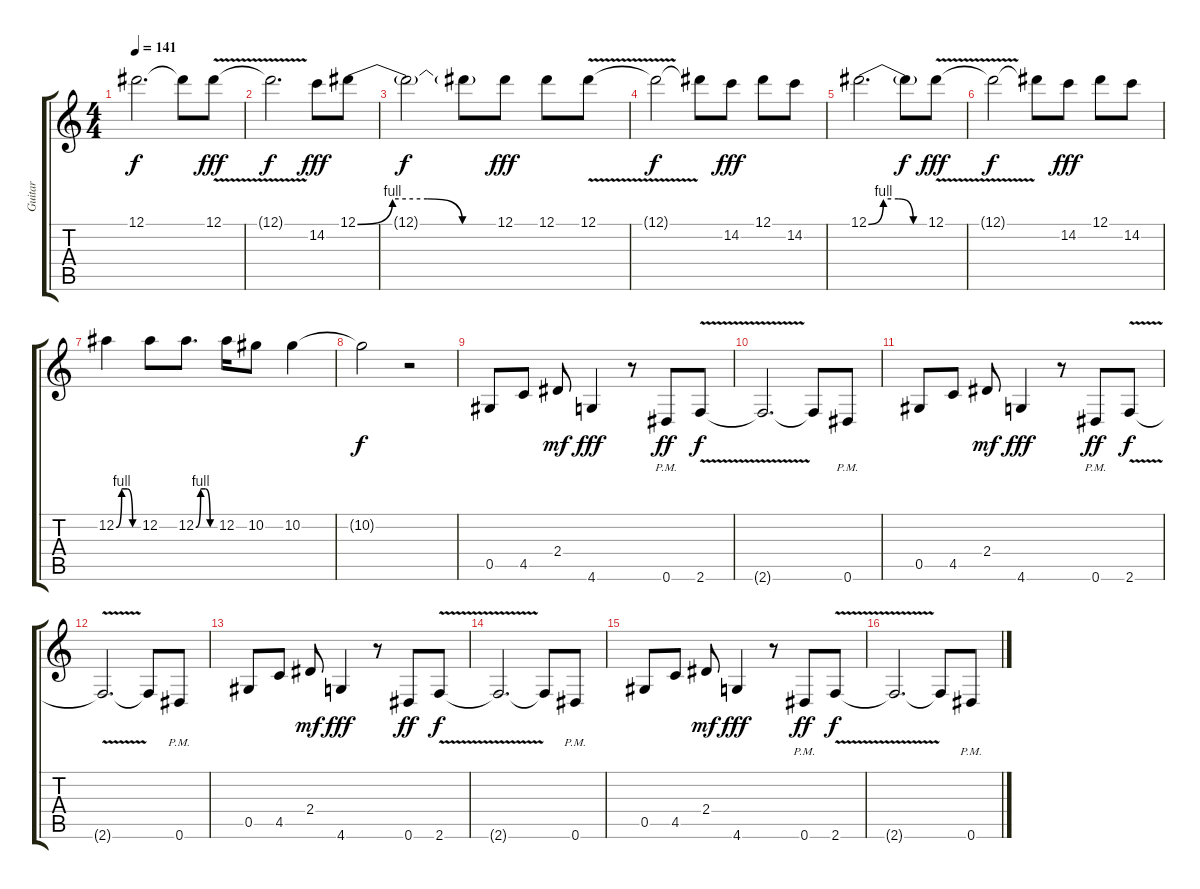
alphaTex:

\track ("Guitar" "Guitar") {instrument overdrivenguitar}
\staff {score tabs}
\tuning (Eb4 Bb3 Gb3 Db3 Ab2 Eb2) {hide}
\ts (4 4)
\tempo 141
\clef g2
\ks c
12.1{t}.2{d dy f} 12.1{t}.8 12.1{v}.8{dy fff} |
12.1{t}.2{d dy f} 14.2.8{dy fff} 12.1{be (custom 0 0 15 4 30 4 45 0 60 0)}.8 |
12.1{t}.2{dy f} 12.1{t}.8 12.1.8{dy fff} 12.1.8 12.1{v}.8 |
12.1{t}.2{dy f} 12.1{t}.8 14.2.8{dy fff} 12.1.8 14.2.8 |
12.1{be (custom 0 0 15 4 30 4 45 0 60 0)}.2{d} 12.1{t}.8{dy f} 12.1{v}.8{dy fff} |
12.1{t}.2{dy f} 12.1{t}.8 14.2.8{dy fff} 12.1.8 14.2.8 |
12.2{be (custom 0 0 15 4 30 4 45 0 60 0)}.4 12.2.8 12.2{be (custom 0 0 15 4 30 4 45 0 60 0)}.8{d} 12.2.16 10.2.8 10.2.4 |
10.2{t}.2{dy f} r.2 |
0.5.8 4.5.8 2.4.8{dy mf} 4.6.4{dy fff} r.8 0.6{pm}.8{dy ff} 2.6{v}.8{dy f} |
2.6{t}.2{d} 2.6{t}.8 0.6{pm}.8 |
0.5.8 4.5.8 2.4.8{dy mf} 4.6.4{dy fff} r.8 0.6{pm}.8{dy ff} 2.6{v}.8{dy f} |
2.6{t}.2{d} 2.6{t}.8 0.6{pm}.8 |
0.5.8 4.5.8 2.4.8{dy mf} 4.6.4{dy fff} r.8 0.6.8{dy ff} 2.6{v}.8{dy f} |
2.6{t}.2{d} 2.6{t}.8 0.6{pm}.8 |
0.5.8 4.5.8 2.4.8{dy mf} 4.6.4{dy fff} r.8 0.6{pm}.8{dy ff} 2.6{v}.8{dy f} |
2.6{t}.2{d} 2.6{t}.8 0.6{pm}.8
